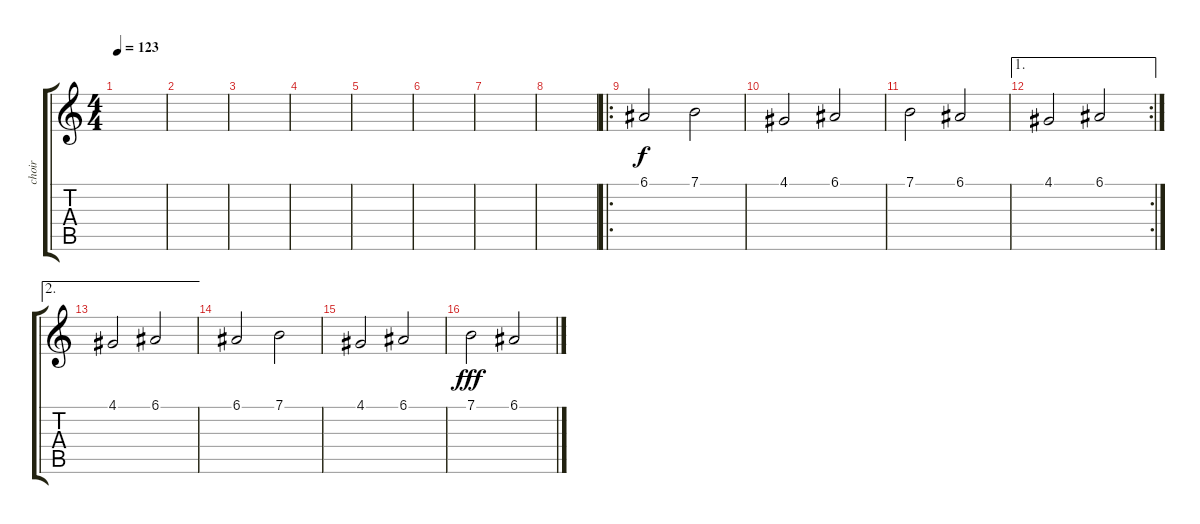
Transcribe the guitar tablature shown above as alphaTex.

\track ("choir" "choir") {instrument choiraahs}
\staff {score tabs}
\tuning (E4 B3 G3 D3 A2 E2) {hide}
\ts (4 4)
\tempo 123
\clef g2
\ks c
|
|
|
|
|
|
|
|
\ro
6.1.2 7.1.2 |
4.1.2 6.1.2 |
7.1.2 6.1.2 |
\ae 1
\rc 2
4.1.2 6.1.2 |
\ae 2
4.1.2 6.1.2 |
6.1.2 7.1.2 |
4.1.2 6.1.2 |
7.1.2{dy fff} 6.1.2
